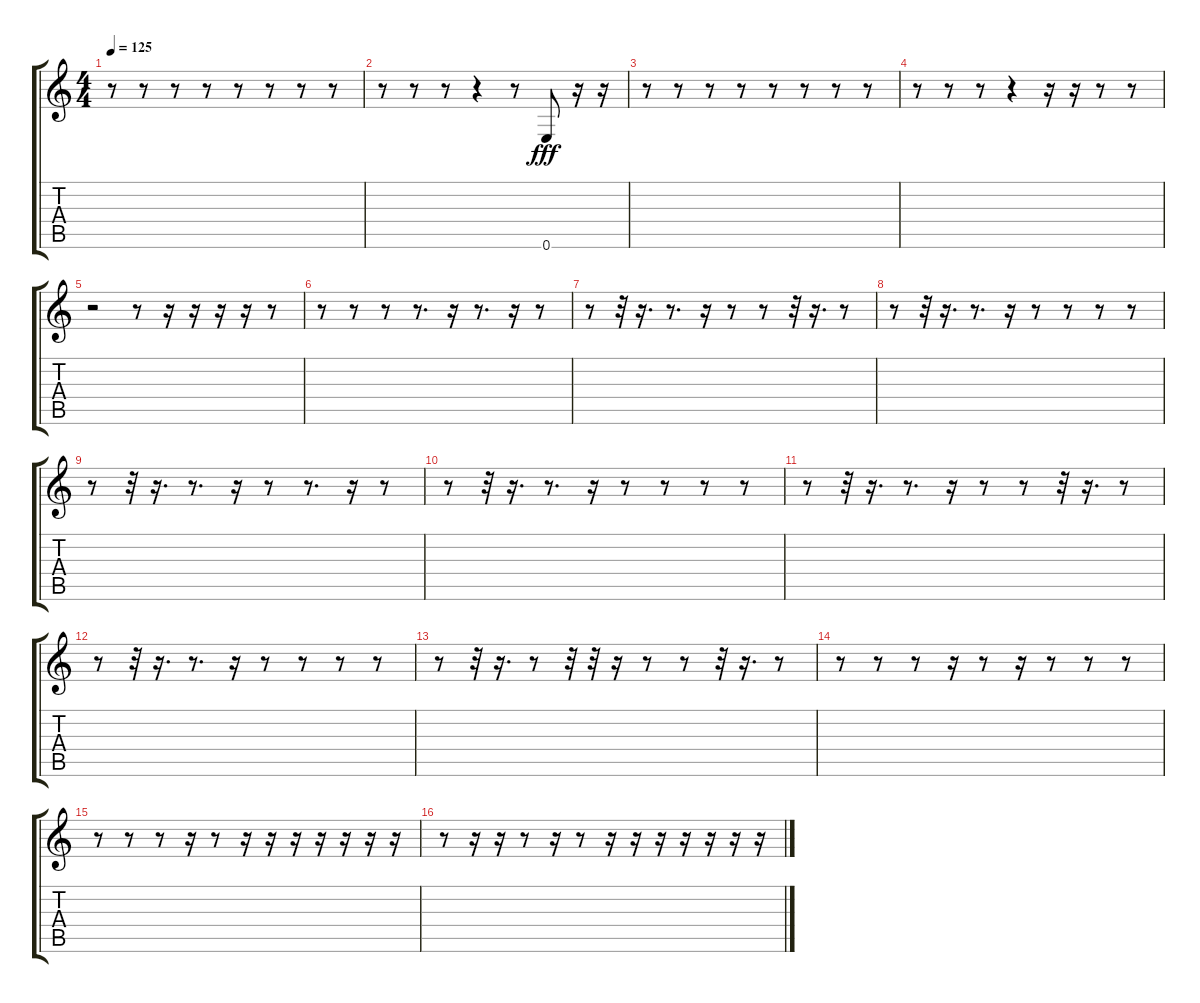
\track "" {instrument electricbassfinger}
\staff {score tabs}
\tuning (E4 B3 G3 D3 A2 E2) {hide}
\ts (4 4)
\tempo 125
\clef g2
\ks c
r.8{dy fff} r.8 r.8 r.8 r.8 r.8 r.8 r.8 |
r.8 r.8 r.8 r.4 r.8 0.6.8 r.16 r.16 |
r.8 r.8 r.8 r.8 r.8 r.8 r.8 r.8 |
r.8 r.8 r.8 r.4 r.16 r.16 r.8 r.8 |
r.2 r.8 r.16 r.16 r.16 r.16 r.8 |
r.8 r.8 r.8 r.8{d} r.16 r.8{d} r.16 r.8 |
r.8 r.32 r.16{d} r.8{d} r.16 r.8 r.8 r.32 r.16{d} r.8 |
r.8 r.32 r.16{d} r.8{d} r.16 r.8 r.8 r.8 r.8 |
r.8 r.32 r.16{d} r.8{d} r.16 r.8 r.8{d} r.16 r.8 |
r.8 r.32 r.16{d} r.8{d} r.16 r.8 r.8 r.8 r.8 |
r.8 r.32 r.16{d} r.8{d} r.16 r.8 r.8 r.32 r.16{d} r.8 |
r.8 r.32 r.16{d} r.8{d} r.16 r.8 r.8 r.8 r.8 |
r.8 r.32 r.16{d} r.8 r.32 r.32 r.16 r.8 r.8 r.32 r.16{d} r.8 |
r.8 r.8 r.8 r.16 r.8 r.16 r.8 r.8 r.8 |
r.8 r.8 r.8 r.16 r.8 r.16 r.16 r.16 r.16 r.16 r.16 r.16 |
r.8 r.16 r.16 r.8 r.16 r.8 r.16 r.16 r.16 r.16 r.16 r.16 r.16
